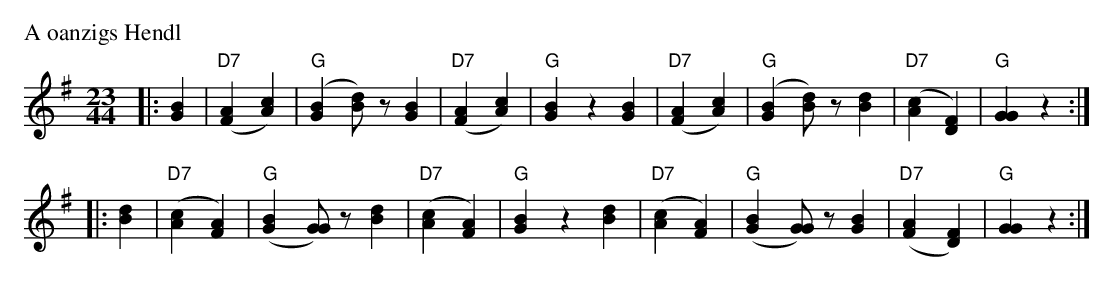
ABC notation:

X:1
P: A oanzigs Hendl
M: 23/44
L: 1/8
K: G
|: [B2G2] \
| "D7"([A2F2][c2A2]) | "G"([B2G2] [dB])z [B2G2] \
| "D7"([A2F2][c2A2]) | "G"[B2G2] z2 [B2G2] \
| "D7"([A2F2][c2A2]) | "G"([B2G2] [dB])z [d2B2] \
| "D7"([c2A2][F2D2]) | "G"[G2G2] z2 :|
|: [d2B2] \
| "D7"([c2A2][A2F2]) | "G"([B2G2] [GG])z [d2B2] \
| "D7"([c2A2][A2F2]) | "G"[B2G2] z2 [d2B2] \
| "D7"([c2A2][A2F2]) | "G"([B2G2] [GG])z [B2G2] \
| "D7"([A2F2][F2D2]) | "G"[G2G2] z2 :|
